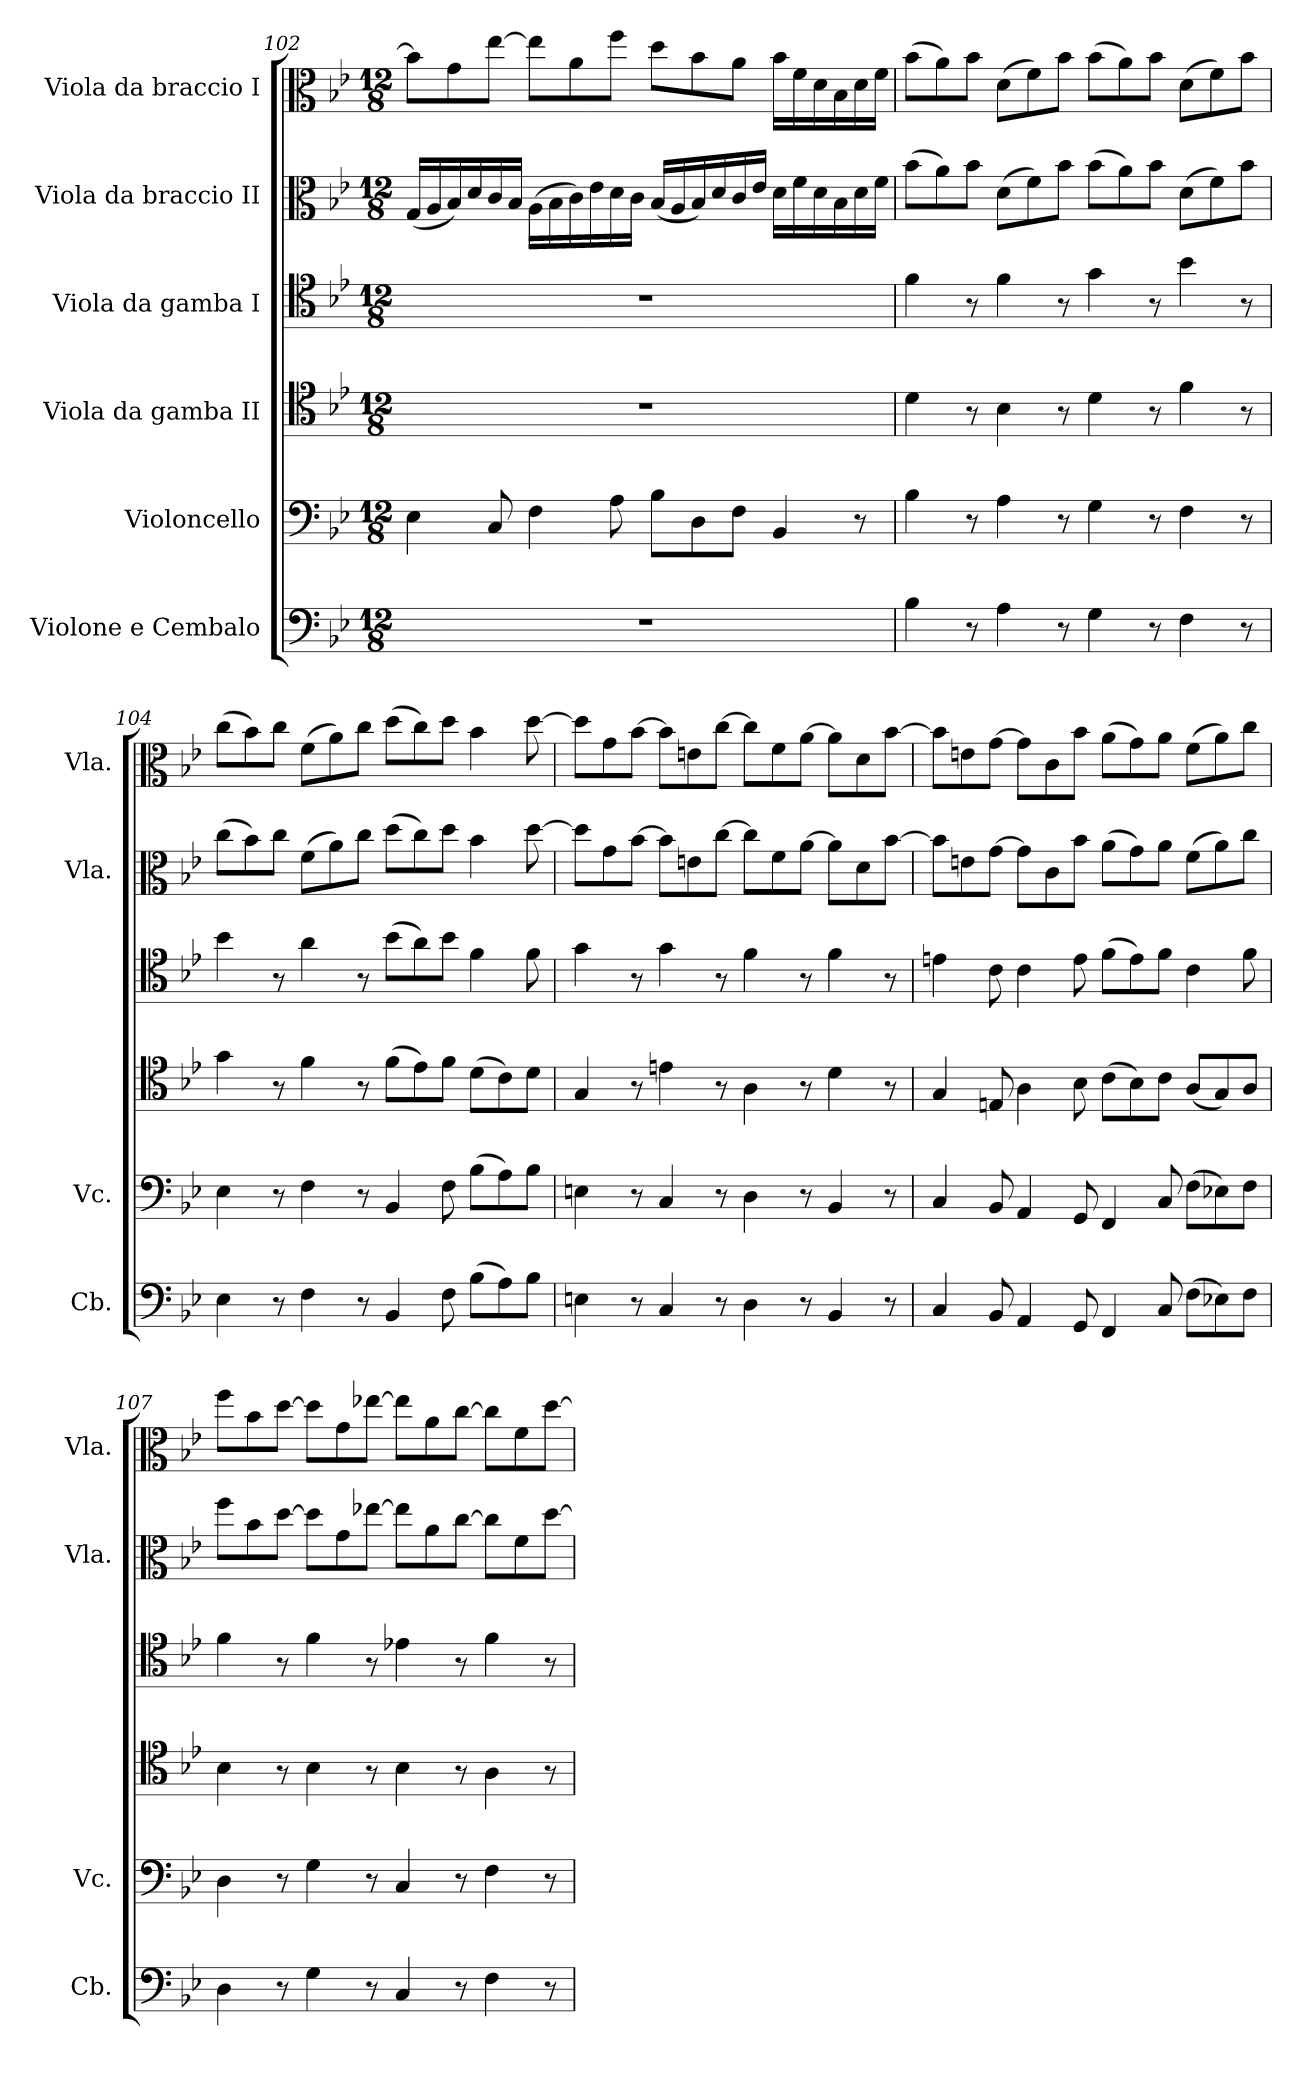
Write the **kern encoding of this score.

**kern	**kern	**kern	**kern	**kern	**kern
*part6	*part5	*part4	*part3	*part2	*part1
*staff6	*staff5	*staff4	*staff3	*staff2	*staff1
*I"Violone e Cembalo	*I"Violoncello	*I"Viola da gamba II	*I"Viola da gamba I	*I"Viola da braccio II	*I"Viola da braccio I
*I'Cb.	*I'Vc.	*	*	*I'Vla.	*I'Vla.
*clefF4	*clefF4	*clefC4	*clefC4	*clefC3	*clefC3
*ITrd7c12	*	*	*	*	*
*k[b-e-]	*k[b-e-]	*k[b-e-]	*k[b-e-]	*k[b-e-]	*k[b-e-]
*B-:	*B-:	*B-:	*B-:	*B-:	*B-:
*M12/8	*M12/8	*M12/8	*M12/8	*M12/8	*M12/8
=102	=102	=102	=102	=102	=102
!LO:N:vis=1	!	!LO:N:vis=1	!LO:N:vis=1	!	!
1.r	4E-i\	1.r	1.r	(16Gi/LL	8b-i\L]
.	.	.	.	16Ai/	.
.	.	.	.	16B-i/)	8gi\
.	.	.	.	16di/	.
.	8Ci/	.	.	16ci/	[8ee-i\J
.	.	.	.	16B-i/JJ	.
.	4Fi\	.	.	(16Ai\LL	8ee-i\L]
.	.	.	.	16B-i\	.
.	.	.	.	16ci\)	8ai\
.	.	.	.	16e-i\	.
.	8Ai\	.	.	16di\	8ffi\J
.	.	.	.	16ci\JJ	.
.	8B-i\L	.	.	(16B-i/LL	8ddi\L
.	.	.	.	16Ai/	.
.	8Di\	.	.	16B-i/)	8b-i\
.	.	.	.	16di/	.
.	8Fi\J	.	.	16ci/	8ai\J
.	.	.	.	16e-i/JJ	.
.	4BB-i/	.	.	16di\LL	16b-i\LL
.	.	.	.	16fi\	16fi\
.	.	.	.	16di\	16di\
.	.	.	.	16B-i\	16B-i\
.	8r	.	.	16di\	16di\
.	.	.	.	16fi\JJ	16fi\JJ
=103	=103	=103	=103	=103	=103
4BB-i\	4B-i\	4di\	4fi\	(8b-i\L	(8b-i\L
.	.	.	.	8ai\)	8ai\)
8r	8r	8r	8r	8b-i\J	8b-i\J
4AAi\	4Ai\	4B-i\	4fi\	(8di\L	(8di\L
.	.	.	.	8fi\)	8fi\)
8r	8r	8r	8r	8b-i\J	8b-i\J
4GGi\	4Gi\	4di\	4gi\	(8b-i\L	(8b-i\L
.	.	.	.	8ai\)	8ai\)
8r	8r	8r	8r	8b-i\J	8b-i\J
4FFi\	4Fi\	4fi\	4b-i\	(8di\L	(8di\L
.	.	.	.	8fi\)	8fi\)
8r	8r	8r	8r	8b-i\J	8b-i\J
!!LO:PB:g=z
=104	=104	=104	=104	=104	=104
4EE-i\	4E-i\	4gi\	4b-i\	(8cci\L	(8cci\L
.	.	.	.	8b-i\)	8b-i\)
8r	8r	8r	8r	8cci\J	8cci\J
4FFi\	4Fi\	4fi\	4ai\	(8fi\L	(8fi\L
.	.	.	.	8ai\)	8ai\)
8r	8r	8r	8r	8cci\J	8cci\J
4BBB-i/	4BB-i/	(8fi\L	(8b-i\L	(8ddi\L	(8ddi\L
.	.	8e-i\)	8ai\)	8cci\)	8cci\)
8FFi\	8Fi\	8fi\J	8b-i\J	8ddi\J	8ddi\J
(8BB-i\L	(8B-i\L	(8di\L	4fi\	4b-i\	4b-i\
8AAi\)	8Ai\)	8ci\)	.	.	.
8BB-i\J	8B-i\J	8di\J	8fi\	[8ddi\	[8ddi\
=105	=105	=105	=105	=105	=105
4EEni\	4Eni\	4Gi/	4gi\	8ddi\L]	8ddi\L]
.	.	.	.	8gi\	8gi\
8r	8r	8r	8r	[8b-i\J	[8b-i\J
4CCi/	4Ci/	4eni\	4gi\	8b-i\L]	8b-i\L]
.	.	.	.	8eni\	8eni\
8r	8r	8r	8r	[8cci\J	[8cci\J
4DDi\	4Di\	4Ai\	4fi\	8cci\L]	8cci\L]
.	.	.	.	8fi\	8fi\
8r	8r	8r	8r	[8ai\J	[8ai\J
4BBB-i/	4BB-i/	4di\	4fi\	8ai\L]	8ai\L]
.	.	.	.	8di\	8di\
8r	8r	8r	8r	[8b-i\J	[8b-i\J
=106	=106	=106	=106	=106	=106
4CCi/	4Ci/	4Gi/	4eni\	8b-i\L]	8b-i\L]
.	.	.	.	8eni\	8eni\
8BBB-i/	8BB-i/	8Eni/	8ci\	[8gi\J	[8gi\J
4AAAi/	4AAi/	4Ai\	4ci\	8gi\L]	8gi\L]
.	.	.	.	8ci\	8ci\
8GGGi/	8GGi/	8B-i\	8ei\	8b-i\J	8b-i\J
4FFFi/	4FFi/	(8ci\L	(8fi\L	(8ai\L	(8ai\L
.	.	8B-i\)	8ei\)	8gi\)	8gi\)
8CCi/	8Ci/	8ci\J	8fi\J	8ai\J	8ai\J
(8FFi\L	(8Fi\L	(8Ai/L	4ci\	(8fi\L	(8fi\L
8EE-Xi\)	8E-Xi\)	8Gi/)	.	8ai\)	8ai\)
8FFi\J	8Fi\J	8Ai/J	8fi\	8cci\J	8cci\J
!!LO:LB:g=z
=107	=107	=107	=107	=107	=107
4DDi\	4Di\	4B-i\	4fi\	8ffi\L	8ffi\L
.	.	.	.	8b-i\	8b-i\
8r	8r	8r	8r	[8ddi\J	[8ddi\J
4GGi\	4Gi\	4B-i\	4fi\	8ddi\L]	8ddi\L]
.	.	.	.	8gi\	8gi\
8r	8r	8r	8r	[8ee-Xi\J	[8ee-Xi\J
4CCi/	4Ci/	4B-i\	4e-Xi\	8ee-i\L]	8ee-i\L]
.	.	.	.	8ai\	8ai\
8r	8r	8r	8r	[8cci\J	[8cci\J
4FFi\	4Fi\	4Ai\	4fi\	8cci\L]	8cci\L]
.	.	.	.	8fi\	8fi\
8r	8r	8r	8r	[8ddi\J	[8ddi\J
=	=	=	=	=	=
*-	*-	*-	*-	*-	*-
